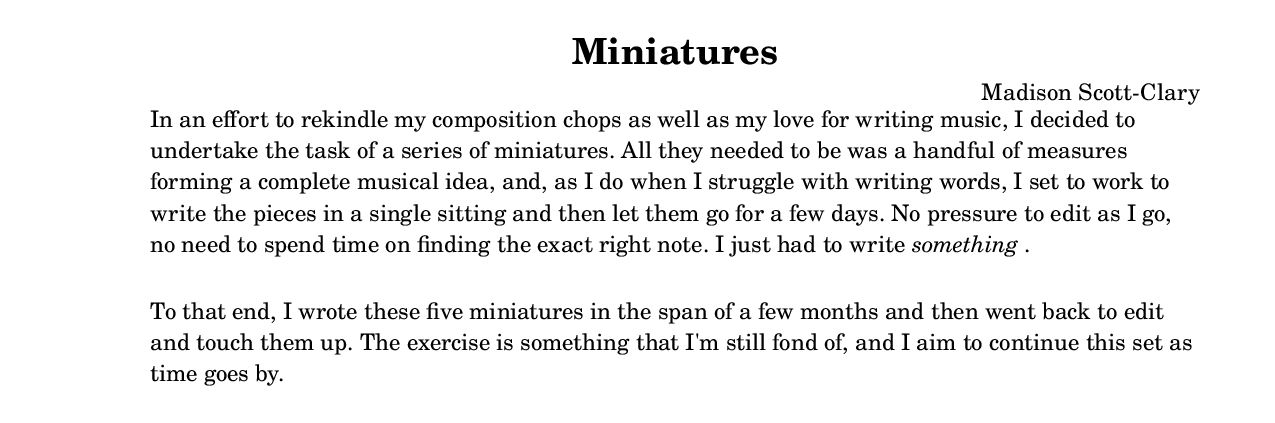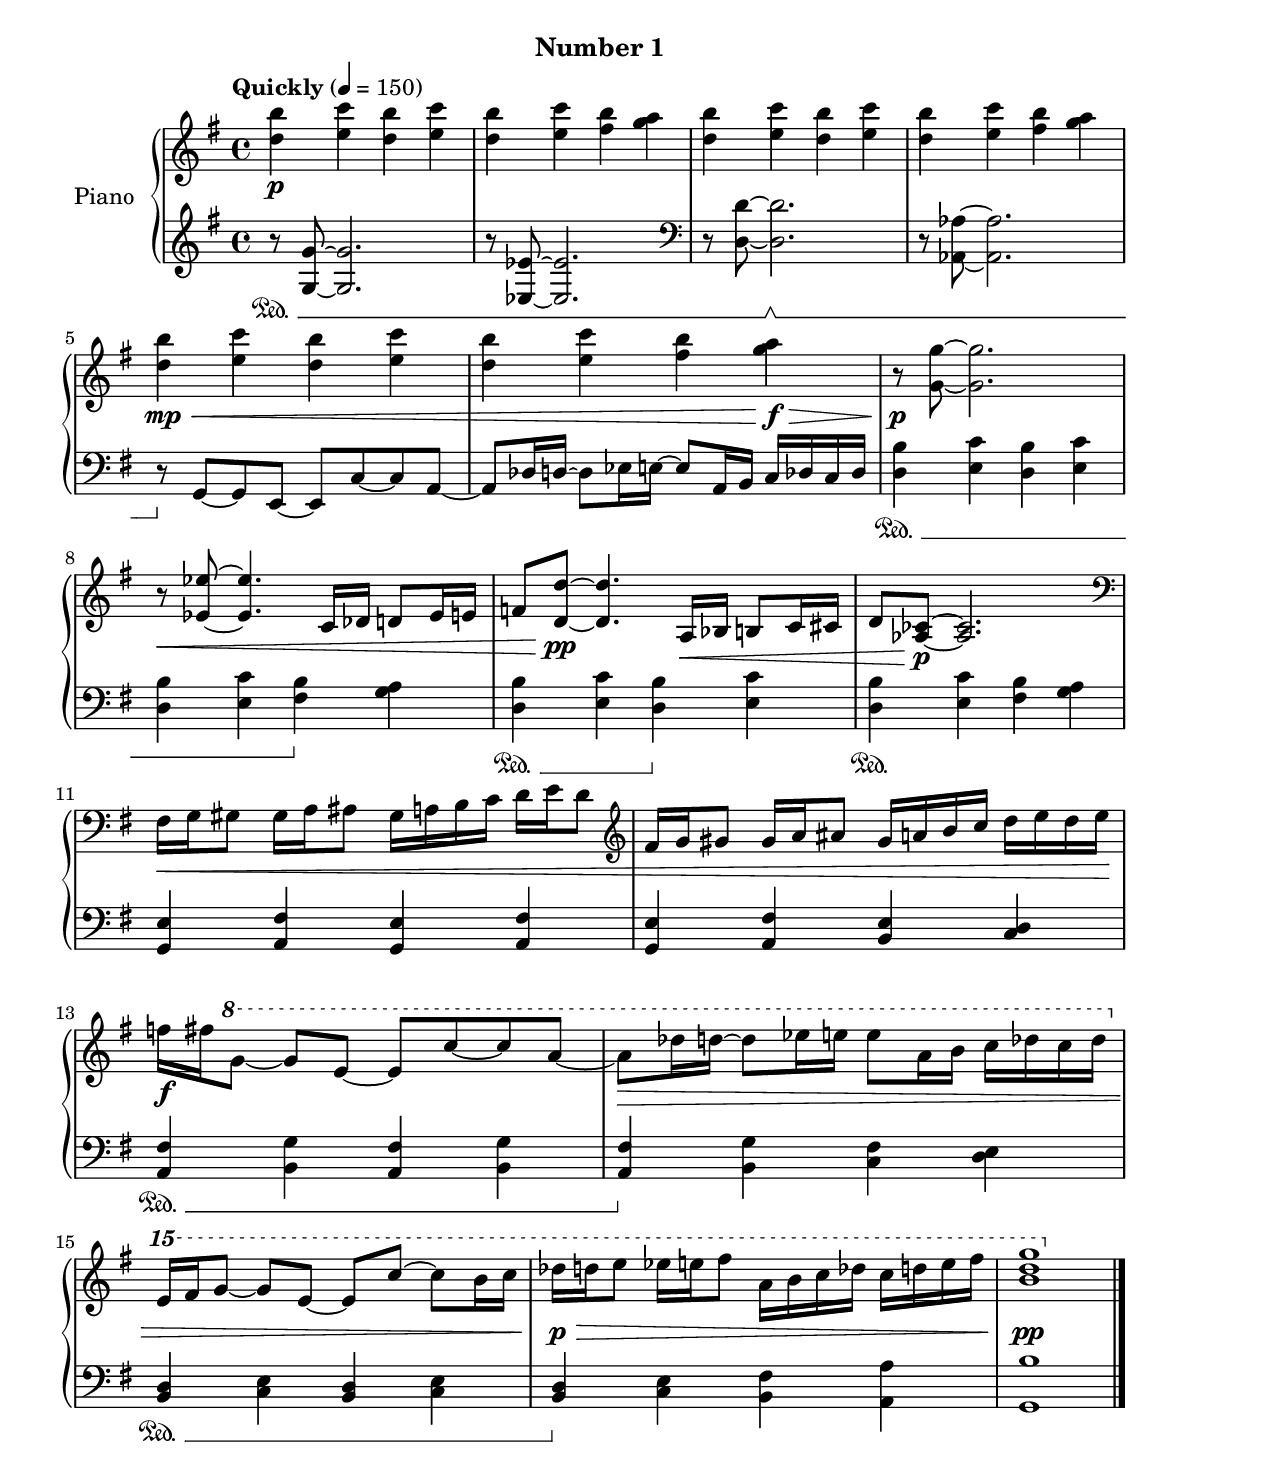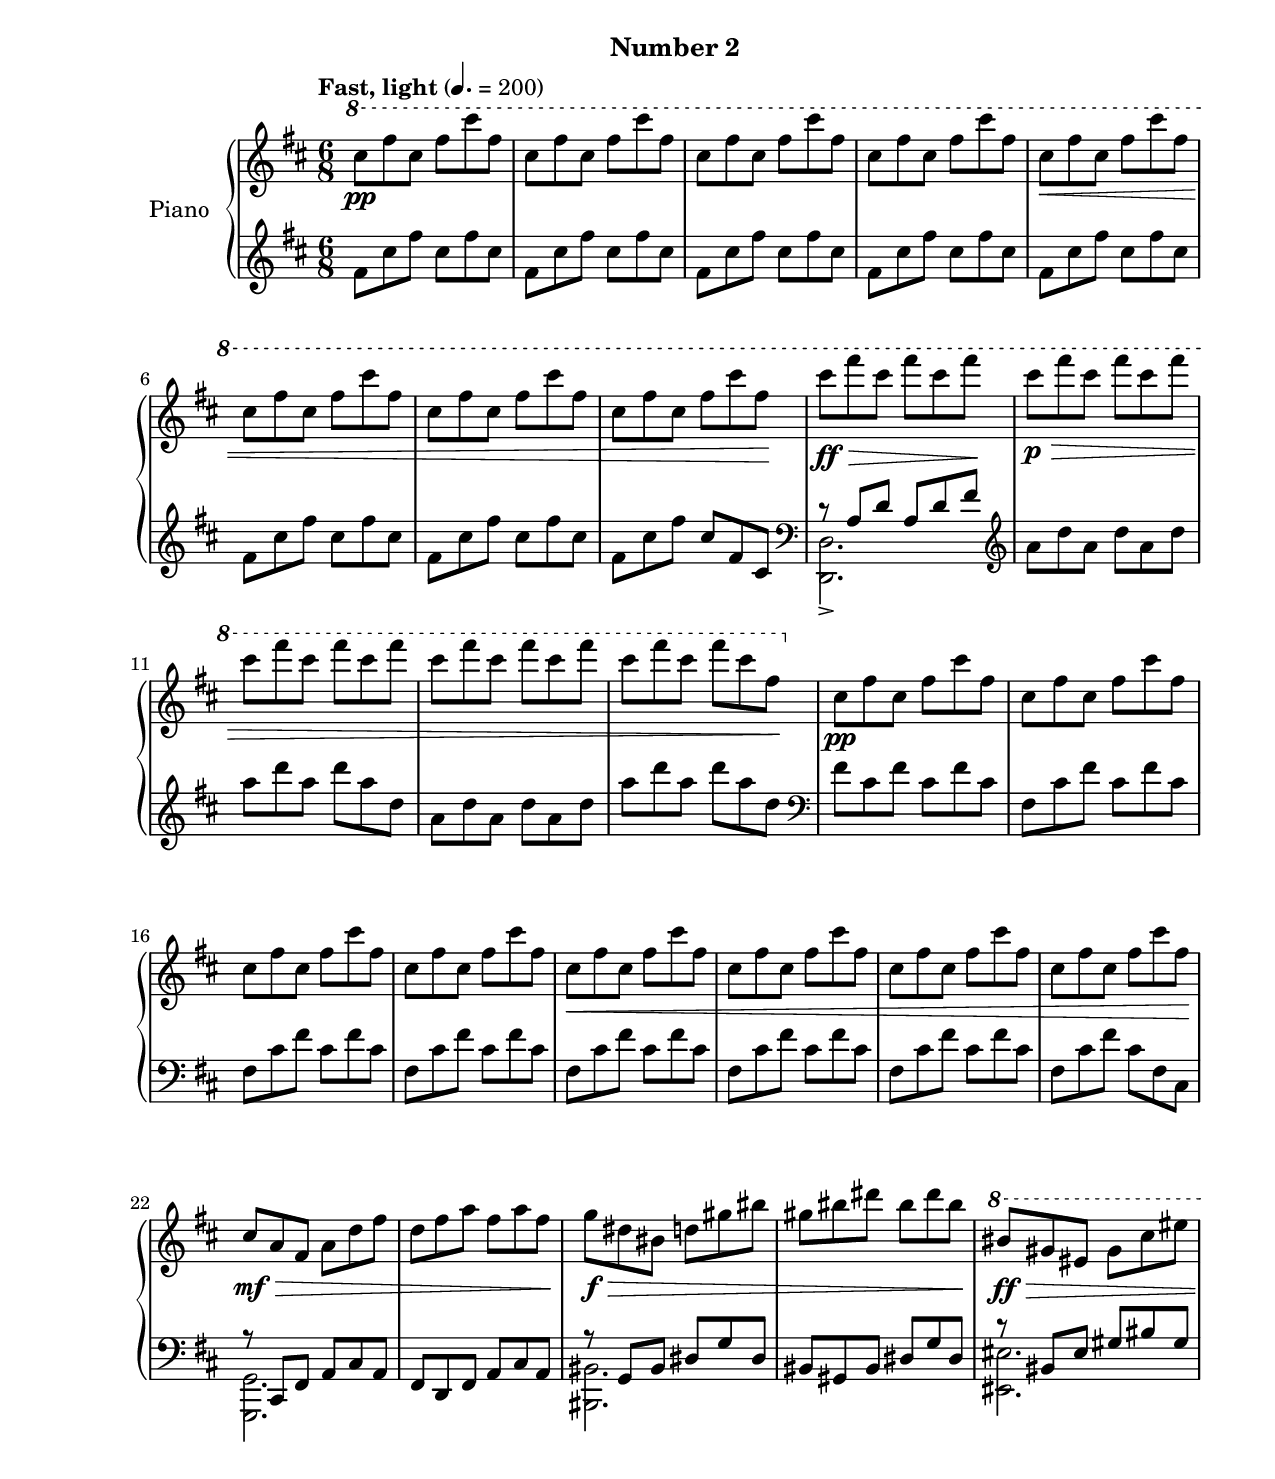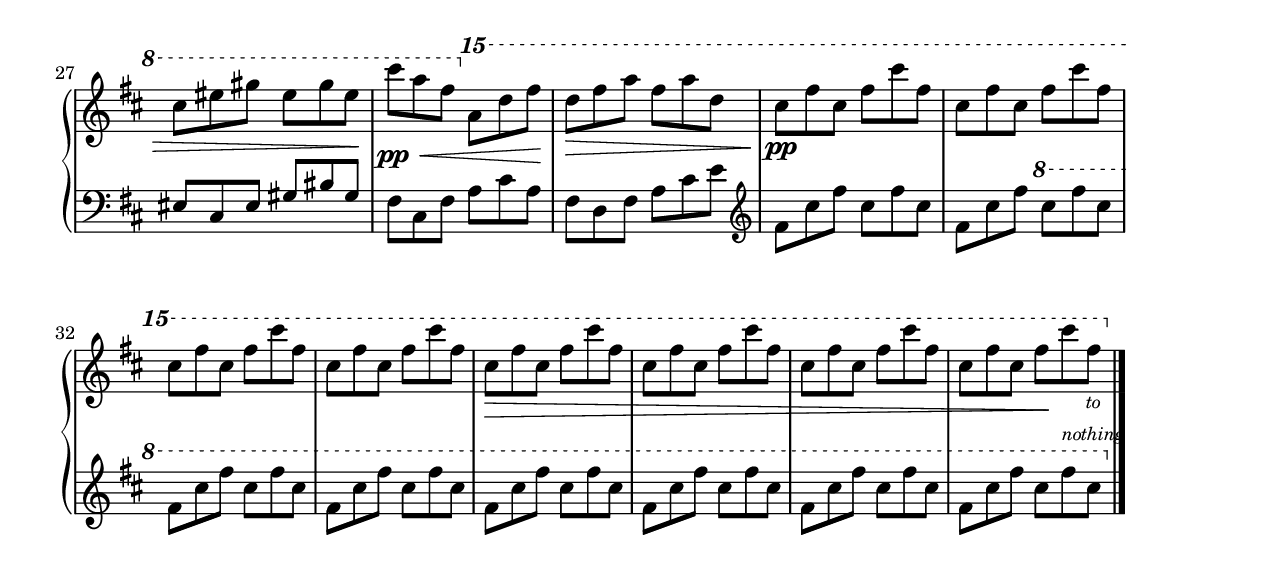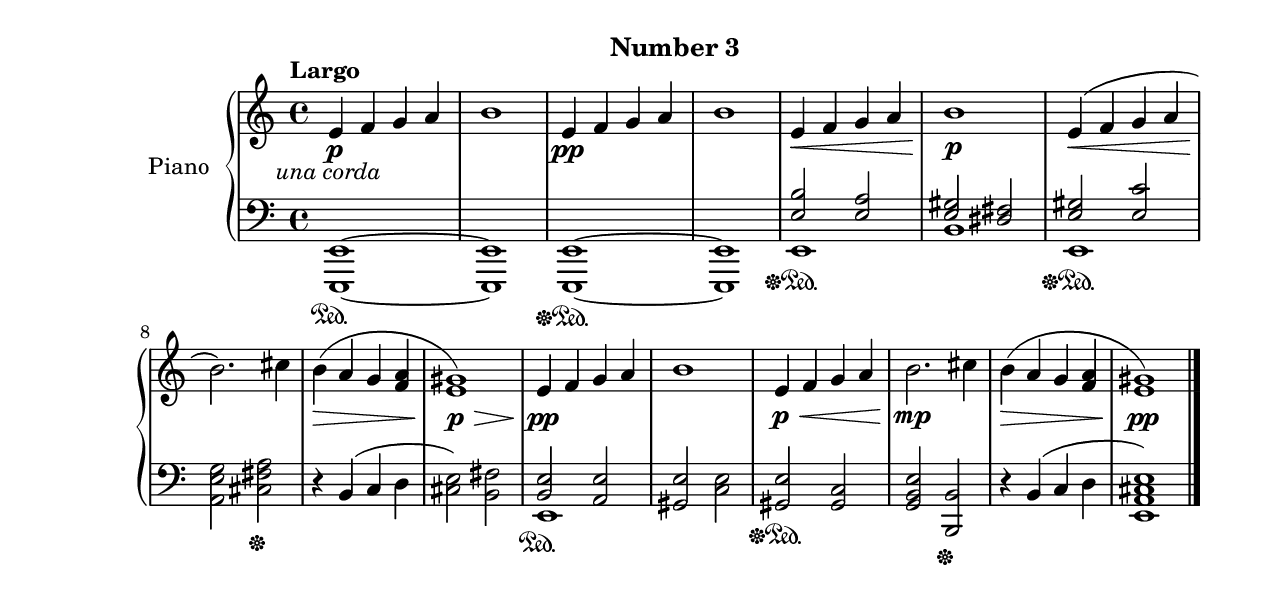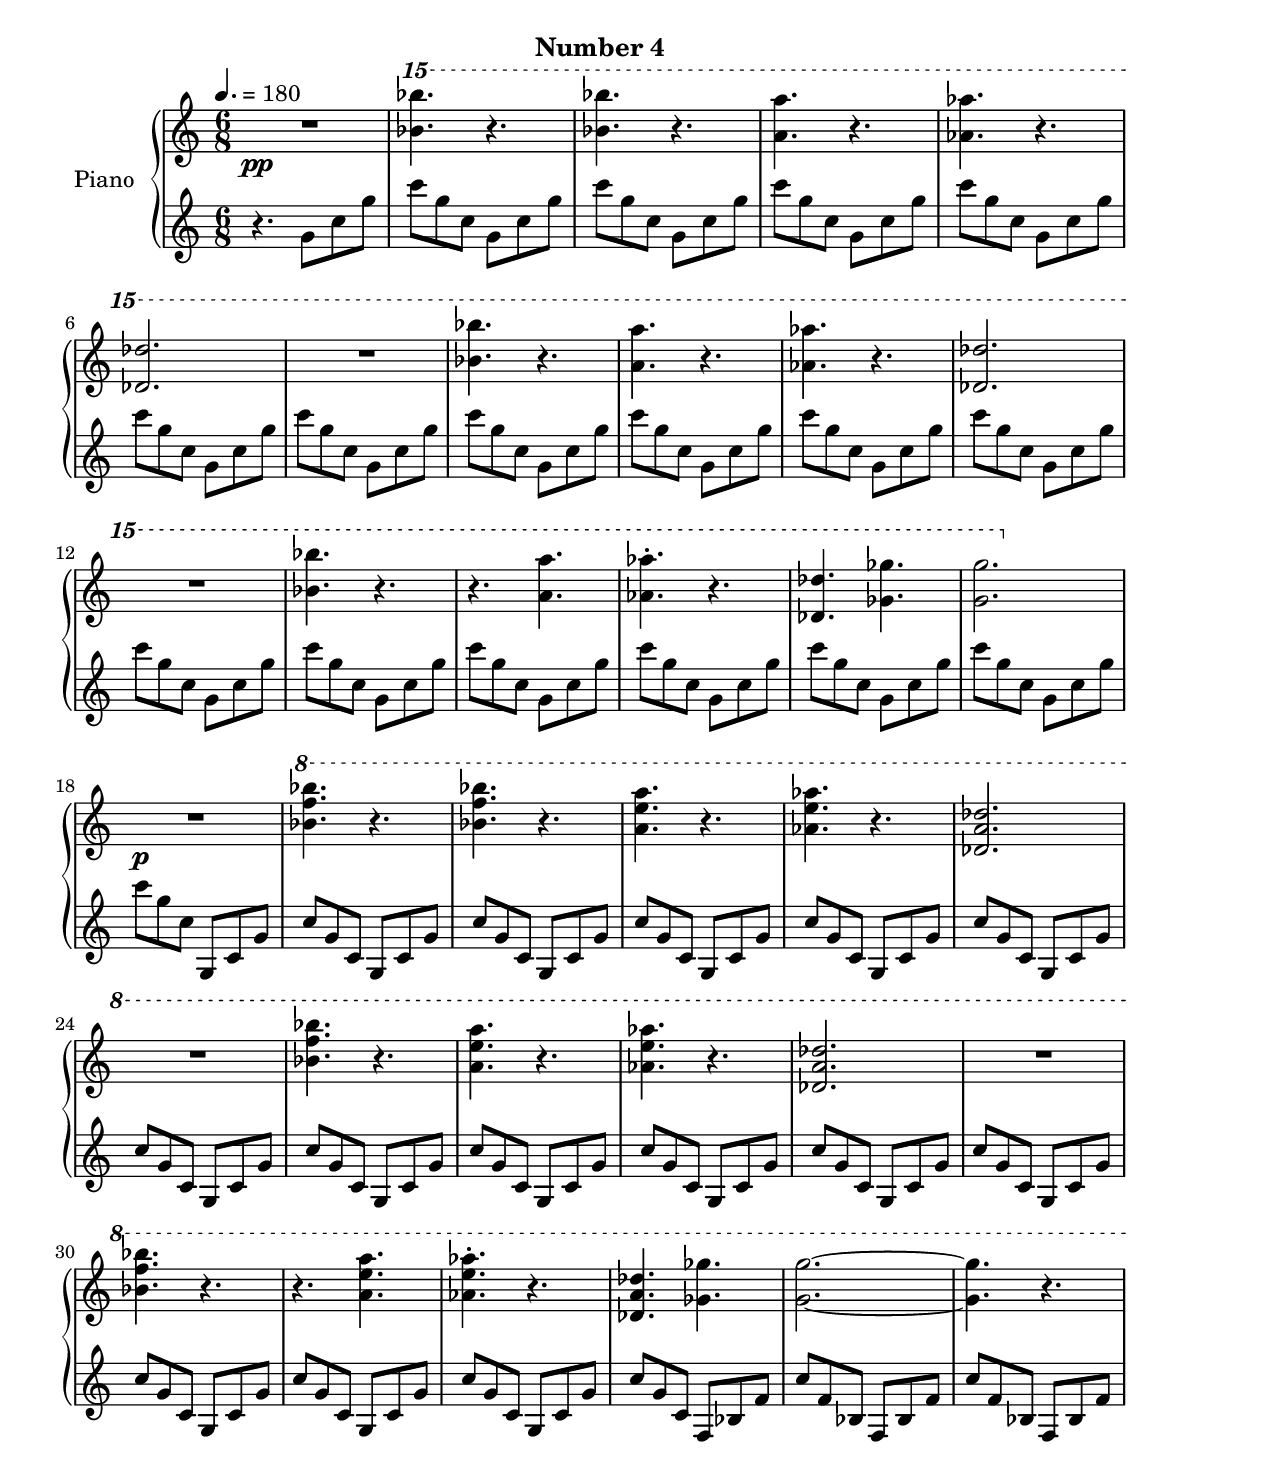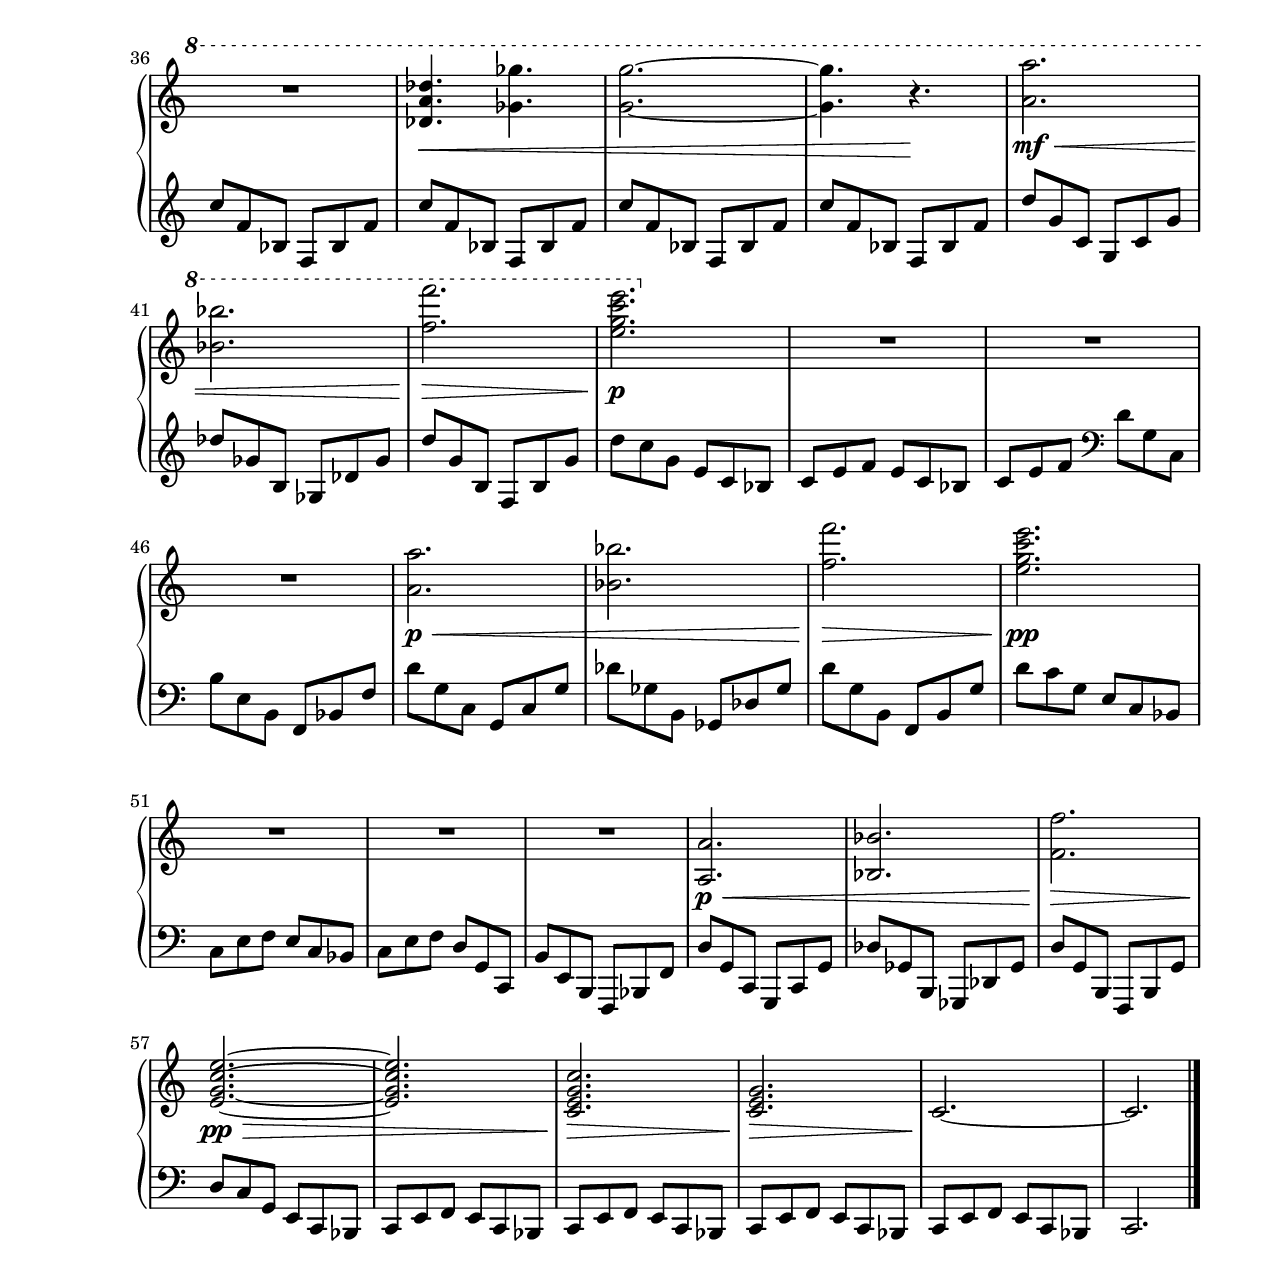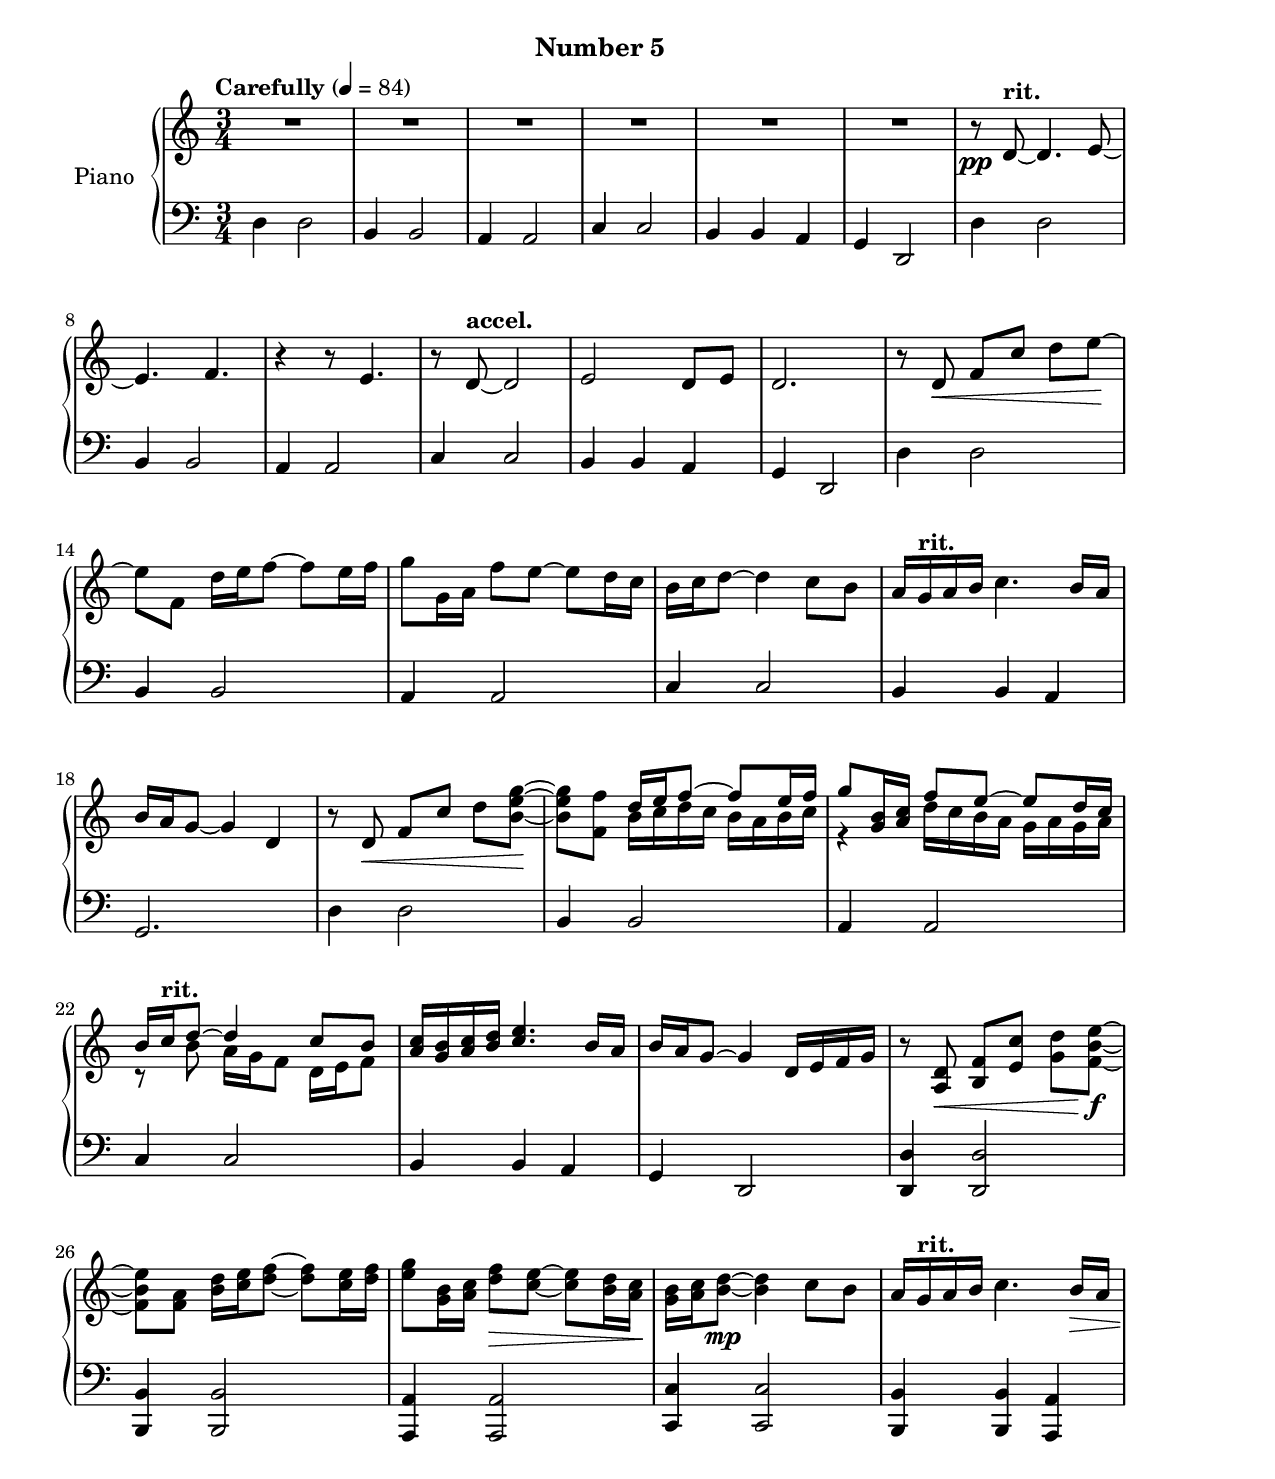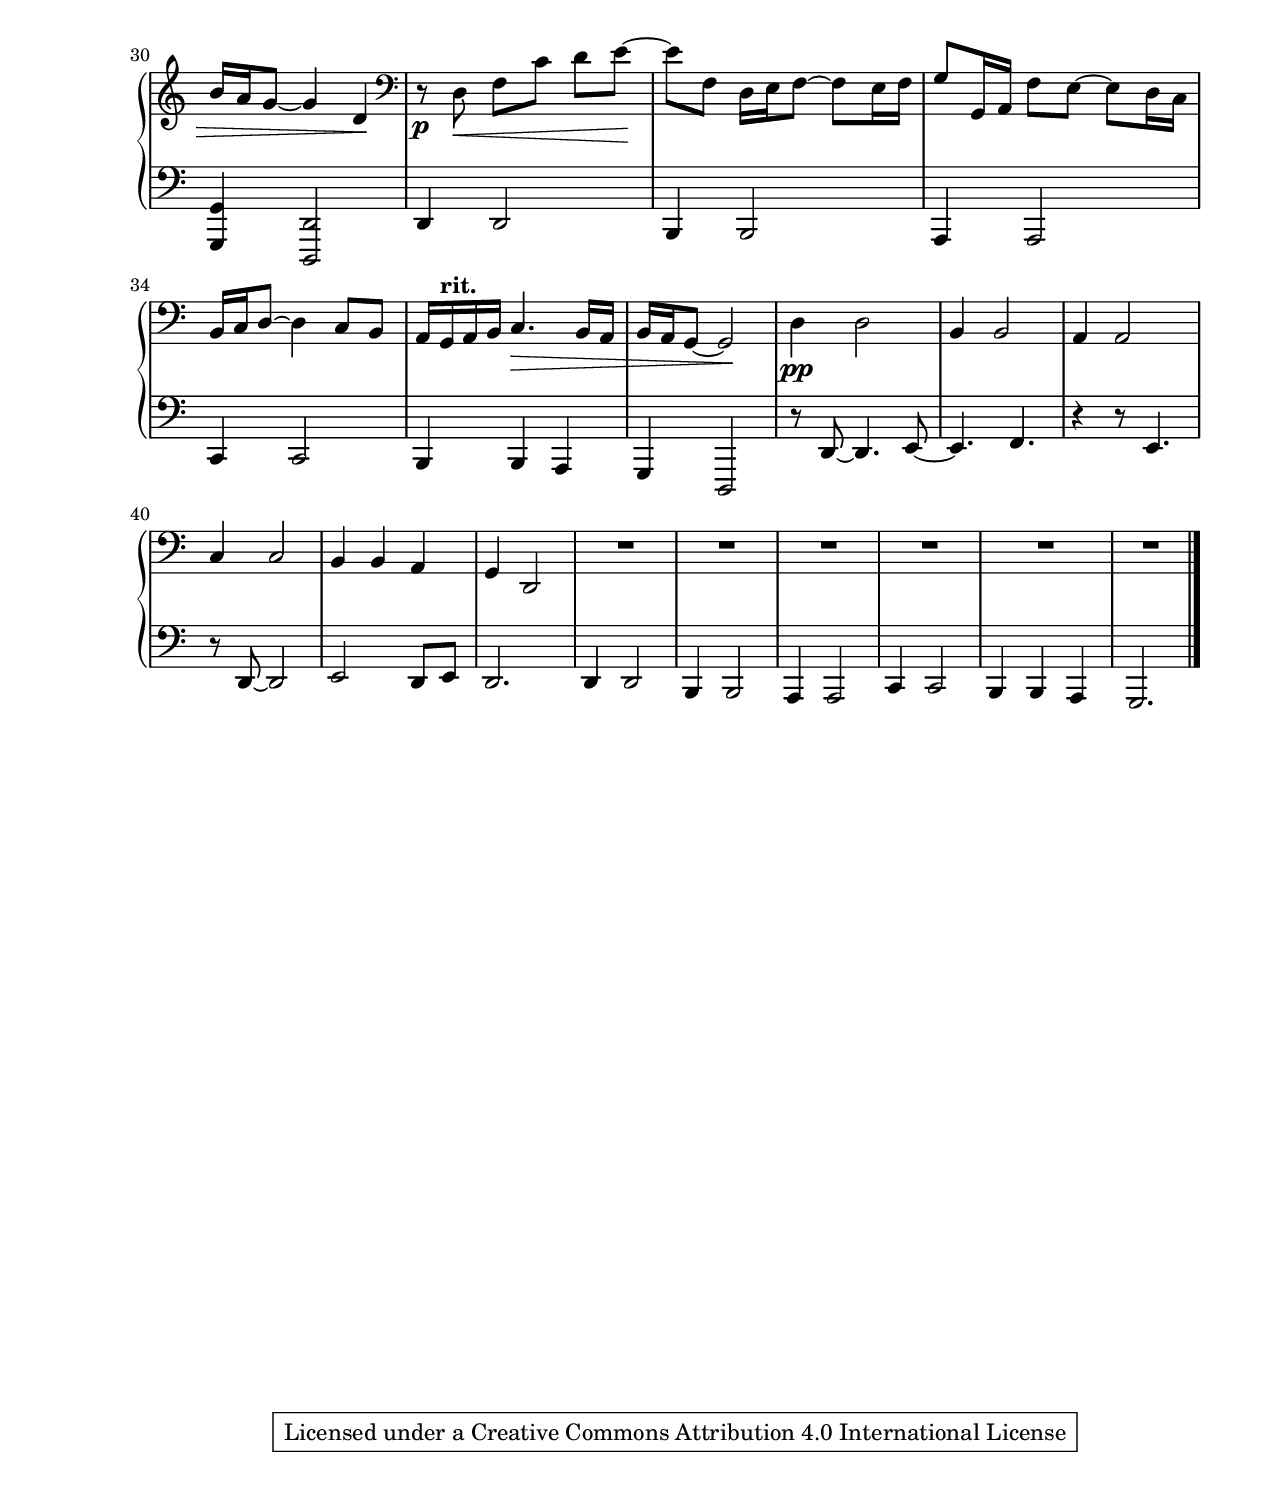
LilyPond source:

\version "2.18.2"

\header {
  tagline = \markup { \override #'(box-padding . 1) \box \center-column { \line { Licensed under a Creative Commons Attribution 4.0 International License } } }
}

\paper {
  #(set-paper-size "letter")
  % Uncomment when compiling for books
  print-page-number = ##f

  two-sided = ##t
  inner-margin = 1\in
  outer-margin = 0.5\in
  bottom-margin = 1\in
  top-margin = 0.5\in
}

\bookpart {
  \header {
    title = "Miniatures"
    composer = "Madison Scott-Clary"
  }
  \markup {
    \column {
      \wordwrap {
        In an effort to rekindle my composition chops as well as my love for writing music, I decided to undertake the task of a series of miniatures. All they needed to be was a handful of measures forming a complete musical idea, and, as I do when I struggle with writing words, I set to work to write the pieces in a single sitting and then let them go for a few days. No pressure to edit as I go, no need to spend time on finding the exact right note. I just had to write \italic {something }.
      }
      \null
      \null
      \wordwrap {
        To that end, I wrote these five miniatures in the span of a few months and then went back to edit and touch them up. The exercise is something that I'm still fond of, and I aim to continue this set as time goes by.
      }
    }
  }
}

\version "2.18.2"

right = \relative c'' {
  \key g \major
  \time 4/4
  \tempo "Quickly" 4 = 150
  % Music follows here.
  <d b'>\p <e c'> <d b'> <e c'> %1
  <d b'> <e c'> <fis b> <g a> %2
  <d b'> <e c'> <d b'> <e c'> %3
  <d b'> <e c'> <fis b> <g a> %4
  <d b'>\mp\< <e c'> <d b'> <e c'> %5
  <d b'> <e c'> <fis b> <g a>\!\f\> %6
  r8\!\p <g, g'>~ <g g'>2. %7
  r8\< <ees ees'>~ <ees ees'>4. c16 des d8 ees16 e %8
  f8 <d d'>\!\pp~ <d d'>4. a16\< bes b8 c16 cis %9
  d8 <ces aes>\!\p~ <ces aes>2. %10
  \clef bass
  fis,16\< g gis8 gis16 a ais8 gis16 a b c d e d8 %11
  \clef treble
  fis16 g gis8 gis16 a ais8 gis16 a b c d e d e\! %12
  f\f fis \ottava #1 g8~ g e~ e c'~ c a~ %13
  a\> des16 d~ d8 ees16 e e8 a,16 b c des c des %14
  \ottava #2 e fis g8~ g e~ e c'~ c b16 c %15
  des\!\p\> d e8 ees16 e fis8 a,16 b c des c d e fis %16
  <g d b>1\!\pp %17
  \bar "|."
}

left = \relative c' {
  \set Staff.pedalSustainStyle = #'mixed
  \key g \major
  \time 4/4
  \tempo "Quickly" 4 = 150
  % Music follows here.
  r8\sustainOn <g g'>~ <g g'>2. %1
  r8 <ees ees'>~ <ees ees'>2. %2
  \clef bass
  r8 <d d'>~ <d d'>2.\sustainOff\sustainOn %3
  r8 <aes aes'>~ <aes aes'>2. %4
  r8\sustainOff g~ g e~ e c'~ c a~ %5
  a des16 d~ d8 ees16 e~ e8 a,16 b c des c des %6
  <d b'>4\sustainOn <e c'> <d b'> <e c'> %7
  <d b'> <e c'> <fis b>\sustainOff <g a> %8
  <d b'>\sustainOn <e c'> <d b'>\sustainOff <e c'> %9
  <d b'>\sustainOn <e c'> <fis b> <g a> %10
  <g, e'> <a fis'> <g e'> <a fis'> %11
  <g e'> <a fis'> <b e> <c d> %12
  <a fis'>\sustainOn <b g'> <a fis'> <b g'> %13
  <a fis'>\sustainOff <b g'> <c fis> <d e> %14
  <b d>\sustainOn <c e> <b d> <c e> %15
  <b d>\sustainOff <c e> <b fis'> <a a'> %16
  <g b'>1 %17
  \bar "|."
}

minOne = \new PianoStaff \with {
    instrumentName = "Piano"
  } <<
    \new Staff = "right" \with {
      midiInstrument = "acoustic grand"
    } \right
    \new Staff = "left" \with {
      midiInstrument = "acoustic grand"
    } { \clef treble \left }
  >>

\version "2.18.2"

right = \relative c''' {
  \key d \major
  \time 6/8
  \tempo "Fast, light" 4. = 200
  \clef treble
  \ottava #1
  cis8\pp fis cis fis cis' fis,
  cis fis cis fis cis' fis,
  cis fis cis fis cis' fis,
  cis fis cis fis cis' fis,
  cis\< fis cis fis cis' fis,
  cis fis cis fis cis' fis,
  cis fis cis fis cis' fis,
  cis fis cis fis cis' fis,\!
  cis'\ff\> fis cis fis cis fis\!
  cis\p\> fis cis fis cis fis
  cis fis cis fis cis fis
  cis fis cis fis cis fis
  cis fis cis fis cis fis,\!
  \ottava #0
  cis,\pp fis cis fis cis' fis,
  cis fis cis fis cis' fis,
  cis fis cis fis cis' fis,
  cis fis cis fis cis' fis,
  cis\< fis cis fis cis' fis,
  cis fis cis fis cis' fis,
  cis fis cis fis cis' fis,
  cis fis cis fis cis' fis,\!
  cis\mf\> a fis a d fis
  d fis a fis a fis\!
  g\f\> dis bis d gis bis
  gis bis dis bis dis bis\!
  \ottava #1
  bis\ff\> gis eis gis cis eis
  cis eis gis eis gis eis\!
  cis'\pp\< a fis \ottava #2 a d fis\!
  d\> fis a fis a d,
  cis\!\pp fis cis fis cis' fis,
  cis fis cis fis cis' fis,
  cis fis cis fis cis' fis,
  cis fis cis fis cis' fis,
  cis\> fis cis fis cis' fis,
  cis fis cis fis cis' fis,
  cis fis cis fis cis' fis,
  cis fis cis fis\! cis'_\markup { \center-column \tiny \italic { to nothing } } fis,
  \bar "|."
}

left = \relative c' {
  \set Staff.pedalSustainStyle = #'mixed
  \key d \major
  \clef treble
  fis8 cis' fis cis fis cis
  fis, cis' fis cis fis cis
  fis, cis' fis cis fis cis
  fis, cis' fis cis fis cis
  fis, cis' fis cis fis cis
  fis, cis' fis cis fis cis
  fis, cis' fis cis fis cis
  fis, cis' fis cis fis, cis
  \clef bass
  << {
    r8 a d a d fis
  } \\ {
    <d, d,>2.->
  } >>
  \clef treble
  a''8 d a d a d
  a' d a d a d,
  a d a d a d
  a' d a d a d,
  \clef bass
  fis, cis fis cis fis cis
  fis, cis' fis cis fis cis
  fis, cis' fis cis fis cis
  fis, cis' fis cis fis cis
  fis, cis' fis cis fis cis
  fis, cis' fis cis fis cis
  fis, cis' fis cis fis cis
  fis, cis' fis cis fis, cis
  << {
    r8 cis, fis a cis a
    fis d fis a cis a
    r g bis dis g dis
    bis gis bis dis g dis
    r bis eis gis bis gis
    eis cis eis gis bis gis
  } \\ {
    <g, g,>2.
    s
    <bis bis,>
    s
    <eis eis,>
  } >>
  fis8 cis fis a cis a
  fis d fis a cis e
  \clef treble
  fis cis' fis cis fis cis
  fis, cis' fis \ottava #1 cis' fis cis
  fis, cis' fis cis fis cis
  fis, cis' fis cis fis cis
  fis, cis' fis cis fis cis
  fis, cis' fis cis fis cis
  fis, cis' fis cis fis cis
  fis, cis' fis cis fis cis
  \bar "|."
}

minTwo = \new PianoStaff \with {
    instrumentName = "Piano"
  } <<
    \new Staff = "right" \with {
      midiInstrument = "acoustic grand"
    } \right
    \new Staff = "left" \with {
      midiInstrument = "acoustic grand"
    } { \clef treble \left }
  >>
  
%\score { \minTwo }

global = {
  \key c \major
  \time 4/4
  \tempo "Largo"
}

right = \relative c' {
  \global
  % Music follows here.
  e4\p\unaCorda f g a 
  b1
  e,4\pp f g a
  b1
  e,4\< f g a
  b1\!\p
  e,4\<( f g a
  b2.\!) cis4
  b\>( a g <f a>
  <e gis>1\!\p\>)
  e4\!\pp f g a
  b1
  e,4\p\< f g a
  b2.\!\mp cis4
  b\>( a g <f a>
  <e gis>1\!\pp)
  \bar "|."
}

left = \relative c, {
  \global
  % Music follows here.
  <e e,>1~\sustainOn
  <e e,>
  <e e,>~\sustainOff\sustainOn
  <e e,>
  <<
    {
      <e' b'>2 <e a>
      <e gis> <dis fis>
      <e gis> <e c'>
    } \\ {
      e,1\sustainOff\sustainOn
      b'
      e,\sustainOff\sustainOn
    }
  >>
  <a e' g>2 <cis fis a>\sustainOff
  r4 b( c d
  <cis e>2) <b fis'>
  <<
    {
      <b e> <a e'>
    } \\ {
      e1\sustainOn
    }
  >>
  <gis e'>2 <c e>
  <gis e'>\sustainOff\sustainOn <gis c>
  <g b e> <b, b'>\sustainOff
  r4 b'( c d
  <e cis a e>1)
}


minThree = \new PianoStaff \with {
    instrumentName = "Piano"
  } <<
    \new Staff = "right" \with {
      midiInstrument = "acoustic grand"
    } \right
    \new Staff = "left" \with {
      midiInstrument = "acoustic grand"
    } { \clef bass \left }
  >>

global = {
  \key c \major
  \time 6/8
  \tempo 4. = 180
}

right = \relative c' {
  \global
  % Music follows here.
  R2.\pp
  \ottava #2
  <bes''' bes'>4. r
  <bes bes'> r
  <a a'> r
  <aes aes'> r
  <des, des'>2.
  R
  <bes' bes'>4. r
  <a a'> r
  <aes aes'> r
  <des, des'>2.
  R
  <bes' bes'> 4. r
  r <a a'>
  <aes aes'>\staccato r
  <des, des'> <ges ges'>
  <g g'>2.
  R\p
  \ottava #1
  <bes, f' bes>4. r
  <bes f' bes> r
  <a e' a> r
  <aes e' aes> r
  <des, a' des>2.
  R
  <bes' f' bes>4. r
  <a e' a> r
  <aes e' aes> r
  <des, a' des>2.
  R
  <bes' f' bes> 4. r
  r <a e' a>
  <aes e' aes>\staccato r
  <des, a' des> <ges ges'>
  <g g'>2.~
  <g g'>4. r
  R2.
  <des a' des>4.\< <ges ges'>
  <g g'>2.~
  <g g'>4. r\!
  <a a'>2.\mf\<
  <bes bes'>
  <f' f'>\!\>
  <e g c e>\!\p
  R
  R
  R
  \ottava #0
  <a,, a'>2.\p\<
  <bes bes'>
  <f' f'>\!\>
  <e g c e>\!\pp
  R
  R
  R
  <a,, a'>2.\p\<
  <bes bes'>
  <f' f'>\!\>
  <e g c e>~\!\pp\>
  <e g c e>
  <c e g c>\!\>
  <c e g>\!\>
  c~\!
  c
  \bar "|."
}

left = \relative c, {
  \global
  % Music follows here.
  r4. g'''8 c g'
  c g c, g c g'
  c g c, g c g'
  c g c, g c g'
  c g c, g c g'
  c g c, g c g'
  c g c, g c g'
  c g c, g c g'
  c g c, g c g'
  c g c, g c g'
  c g c, g c g'
  c g c, g c g'
  c g c, g c g'
  c g c, g c g'
  c g c, g c g'
  c g c, g c g'
  c g c, g c g'
  c g c, g, c g'
  c g c, g c g'
  c g c, g c g'
  c g c, g c g'
  c g c, g c g'
  c g c, g c g'
  c g c, g c g'
  c g c, g c g'
  c g c, g c g'
  c g c, g c g'
  c g c, g c g'
  c g c, g c g'
  c g c, g c g'
  c g c, g c g'
  c g c, g c g'
  c g c, f, bes f'
  c' f,  bes, f bes f'
  c' f,  bes, f bes f'
  c' f,  bes, f bes f'
  c' f,  bes, f bes f'
  c' f,  bes, f bes f'
  c' f,  bes, f bes f'
  d' g, c, g c g'
  des' ges, b, ges des' ges
  d' g, b, f b g'
  d' c g e c bes
  c e f e c bes
  c e f \clef bass d g, c,
  b' e, b f bes f'd' g, c, g c g'
  des' ges, b, ges des' ges
  d' g, b, f b g'
  d' c g e c bes
  c e f e c bes
  c e f d g, c,
  b' e, b f bes f'
  d' g, c, g c g'
  des' ges, b, ges des' ges
  d' g, b, f b g'
  d' c g e c bes
  c e f e c bes
  c e f e c bes
  c e f e c bes
  c e f e c bes
  c2.
}


minFour = \new PianoStaff \with {
    instrumentName = "Piano"
  } <<
    \new Staff = "right" \with {
      midiInstrument = "acoustic grand"
    } \right
    \new Staff = "left" \with {
      midiInstrument = "acoustic grand"
    } { \clef treble \left }
  >>

right =  \relative d' {
  \clef "treble" \key c \major \time 3/4 % 1
  \tempo "Carefully" 4=84 R2.*3 % 4
  R2.*3 % 7
  \set Timing.beamExceptions = #'()
  \set Timing.baseMoment = #(ly:make-moment 1/4)
  \set Timing.beatStructure = #'(1 1 1)
  r8 \pp \tempo "rit." d8 ~ d4. e8 ~ % 8
  e4. f4. % 9
  r4 r8 e4. \barNumberCheck #10
  r8 \tempo "accel." d8 ~ d2 % 11
  e2 d8 e8 % 12
  d2. % 13
  r8 d8 \< f8 c'8 d8 e8 \! ~ % 14
  e8 f,8 d'16 e16 f8 ~ f8 e16 f16 % 15
  g8 g,16 a16 f'8 e8 ~ e8 d16 c16 % 16
  b16 c16 d8 ~ d4 c8 b8 % 17
  a16 \tempo "rit." g16 a16 b16 c4. b16 a16 % 18
  b16 a16 g8 ~ g4 d4 % 19
  r8 d8 \< f8 c'8 d8 <b e g>8~ \!
  \barNumberCheck #20
  <b e g>8 <f f'>8 <<
    {
      d'16 e16 f8 ~ f8 e16 f16 % 21
      g8 <g, b>16 <a c>16 f'8 e8 ~ e8 d16 c16 % 22
      b16 \tempo "rit." c16 d8 ~ d4 c8 b8 % 23
      <a c>16 <g b>16 <a c>16 <b d>16 <c e>4. b16 a16 % 24
      b16 a16 g8 ~ g4 d16 e16 f16 g16 % 25
    } \\ {
      b16 c16 d16 c16 b16 a16 b16 c16 % 21
      r4 d16 c16 b16 a16 g16 a16 g16 a16 % 22
      r8 b8 a16 g16 f8 d16 e16 f8
    }
  >>
  r8 <a, d>8 \< <b f'>8 <e c'>8 <g d'>8 <f b e>8~ \! \f ~ % 26
  <f b e>8 <f a>8 <b d>16 <c e>16 <d f>8 ~ ~ <d f>8 <c e>16
  <d f>16 % 27
  <e g>8 <g, b>16 <a c>16 <d f>8 \> <c e>8 ~ <c e>8 <b d>16
  <a c>16\!
  <g b>16 <a c>16 <b d>8 \! \mp ~ ~ <b d>4 c8 b8 % 29
  a16 \tempo "rit." g16 a16 b16 c4. b16 \> a16 \barNumberCheck #30
  b16 a16 g8 ~ g4 d4 \! % 31
  \clef "bass" % 31
  r8 \p d,8 \< f8 c'8 d8 e8 \! ~ % 32
  e8 f,8 d16 e16 f8 ~ f8 e16 f16 % 33
  g8 g,16 a16 f'8 e8 ~ e8 d16 c16 % 34
  b16 c16 d8 ~ d4 c8 b8 % 35
  a16 \tempo "rit." g16 a16 b16 c4. \> b16 a16 % 36
  b16 a16 g8 ~ g2 \! % 37
  d'4 \pp d2 % 38
  b4 b2 % 39
  a4 a2 \barNumberCheck #40
  c4 c2 % 41
  b4 b4 a4 % 42
  g4 d2 % 43
  R2.*3 % 46
  R2.*3 \bar "|."
}

left =  \relative d {
  \clef "bass" \key c \major \time 3/4 d4 d2 % 2
  b4 b2 % 3
  a4 a2 % 4
  c4 c2 % 5
  b4 b4 a4 % 6
  g4 d2 % 7
  d'4 d2 % 8
  b4 b2 % 9
  a4 a2 \barNumberCheck #10
  c4 c2 % 11
  b4 b4 a4 % 12
  g4 d2 % 13
  d'4 d2 % 14
  b4 b2 % 15
  a4 a2 % 16
  c4 c2 % 17
  b4 b4 a4 % 18
  g2. % 19
  d'4 d2 \barNumberCheck #20
  b4 b2 % 21
  a4 a2 % 22
  c4 c2 % 23
  b4 b4 a4 % 24
  g4 d2 % 25
  <d d'>4 <d d'>2 % 26
  <b b'>4 <b b'>2 % 27
  <a a'>4 <a a'>2 % 28
  <c c'>4 <c c'>2 % 29
  <b b'>4 <b b'>4 <a a'>4 \barNumberCheck #30
  <g g'>4 <d d'>2 d'4 d2 % 32
  b4 b2 % 33
  a4 a2 % 34
  c4 c2 % 35
  b4 b4 a4 % 36
  g4 d2 % 37
  r8 d'8 ~ d4. e8 ~ % 38
  e4. f4. % 39
  r4 r8 e4. \barNumberCheck #40
  r8 d8 ~ d2 % 41
  e2 d8 e8 % 42
  d2. % 43
  d4 d2 % 44
  b4 b2 % 45
  a4 a2 % 46
  c4 c2 % 47
  b4 b4 a4 % 48
  g2. \bar "|."
}



minFive = \new PianoStaff \with {
  instrumentName = "Piano"
} <<
  \new Staff = "right" \with {
    midiInstrument = "acoustic grand"
  } \right
  \new Staff = "left" \with {
    midiInstrument = "acoustic grand"
  } { \clef bass \left }
>>


\bookpart {
  \paper {
    ragged-last-bottom = ##t
  }
  \header {
    subtitle = "Number 1"
  }
  \score {
    \minOne
  }
}

\bookpart {
  \paper {
    ragged-last-bottom = ##t
  }
  \header {
    subtitle = "Number 2"
  }
  \score {
    \minTwo
  }
}

\bookpart {
  \paper {
    ragged-last-bottom = ##t
  }
  \header {
    subtitle = "Number 3"
  }
  \score {
    \minThree
  }
}

\bookpart {
  \paper {
    ragged-last-bottom = ##t
  }
  \header {
    subtitle = "Number 4"
  }
  \score {
    \minFour
  }
}

\bookpart {
  \paper {
    ragged-last-bottom = ##t
  }
  \header {
    subtitle = "Number 5"
  }
  \score {
    \minFive
  }
}